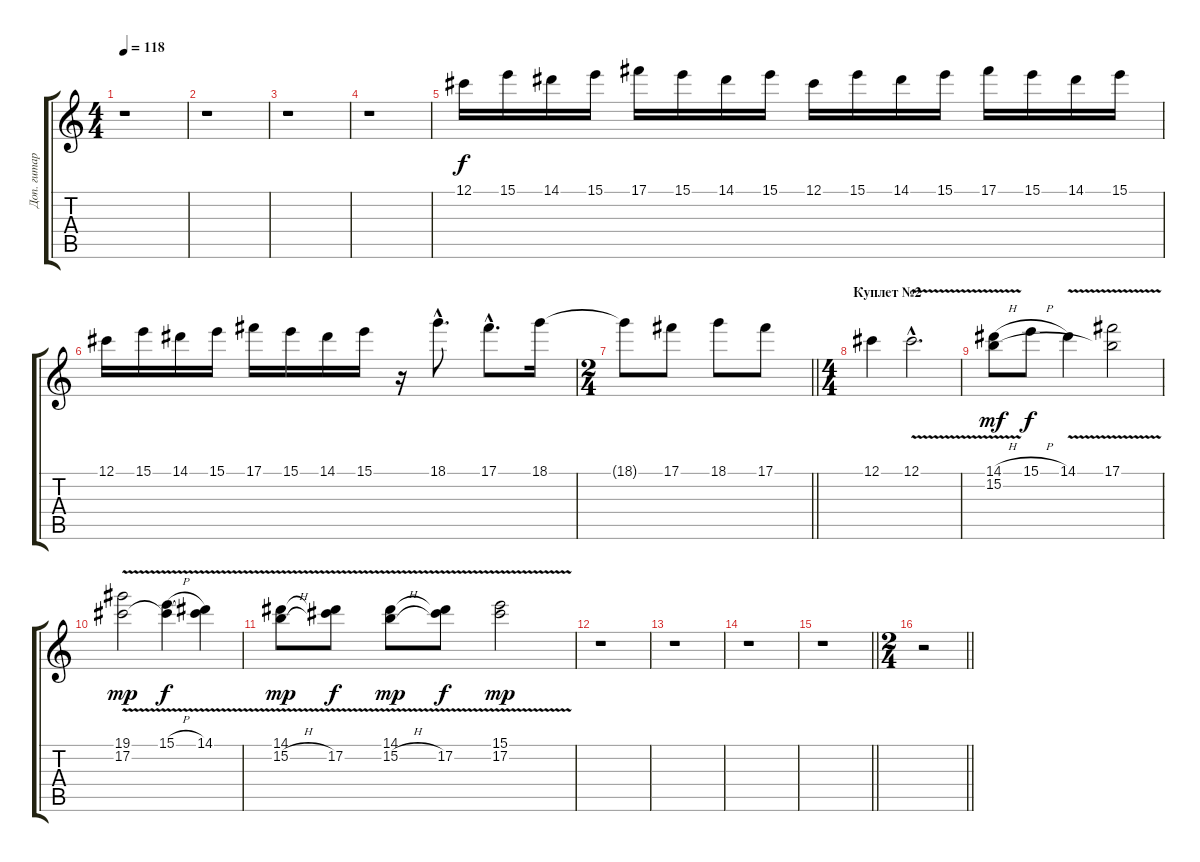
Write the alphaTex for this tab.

\track ("Доп. гитара" "Доп. гитар") {instrument overdrivenguitar}
\staff {score tabs}
\tuning (Db4 Ab3 E3 B2 Gb2 B1) {hide}
\ts (4 4)
\tempo 118
\clef g2
\ks c
r.1{dy mp} |
r.1 |
r.1 |
r.1 |
12.1.16{dy f} 15.1.16 14.1.16 15.1.16 17.1.16 15.1.16 14.1.16 15.1.16 12.1.16 15.1.16 14.1.16 15.1.16 17.1.16 15.1.16 14.1.16 15.1.16 |
12.1.16 15.1.16 14.1.16 15.1.16 17.1.16 15.1.16 14.1.16 15.1.16 r.16 18.1{hac}.8{d} 17.1{hac}.8{d} 18.1.16 |
\ts (2 4)
\barLineRight lightlight
18.1{t}.8 17.1.8 18.1.8 17.1.8 |
\ts (4 4)
\section ("" "Куплет №2")
12.1.4 12.1{v hac}.2{d} |
(14.1{v h} 15.2{v}).8{dy mf} 15.1{h}.8{dy f} 14.1{v}.4 (17.1{v} 15.2{v t}).2 |
(19.1{v} 17.2{v}).2{dy mp} (15.1{v h} 17.2{v t}).4{dy f} (14.1{v} 17.2{t}).4 |
(14.1{v} 15.2{h}).8{dy mp} (14.1{t} 17.2).8{dy f} (14.1{v} 15.2{h}).8{dy mp} (14.1{t} 17.2).8{dy f} (15.1{v} 17.2).2{dy mp} |
r.1 |
r.1 |
r.1 |
\barLineRight lightlight
r.1 |
\ts (2 4)
\barLineRight lightlight
r.2
